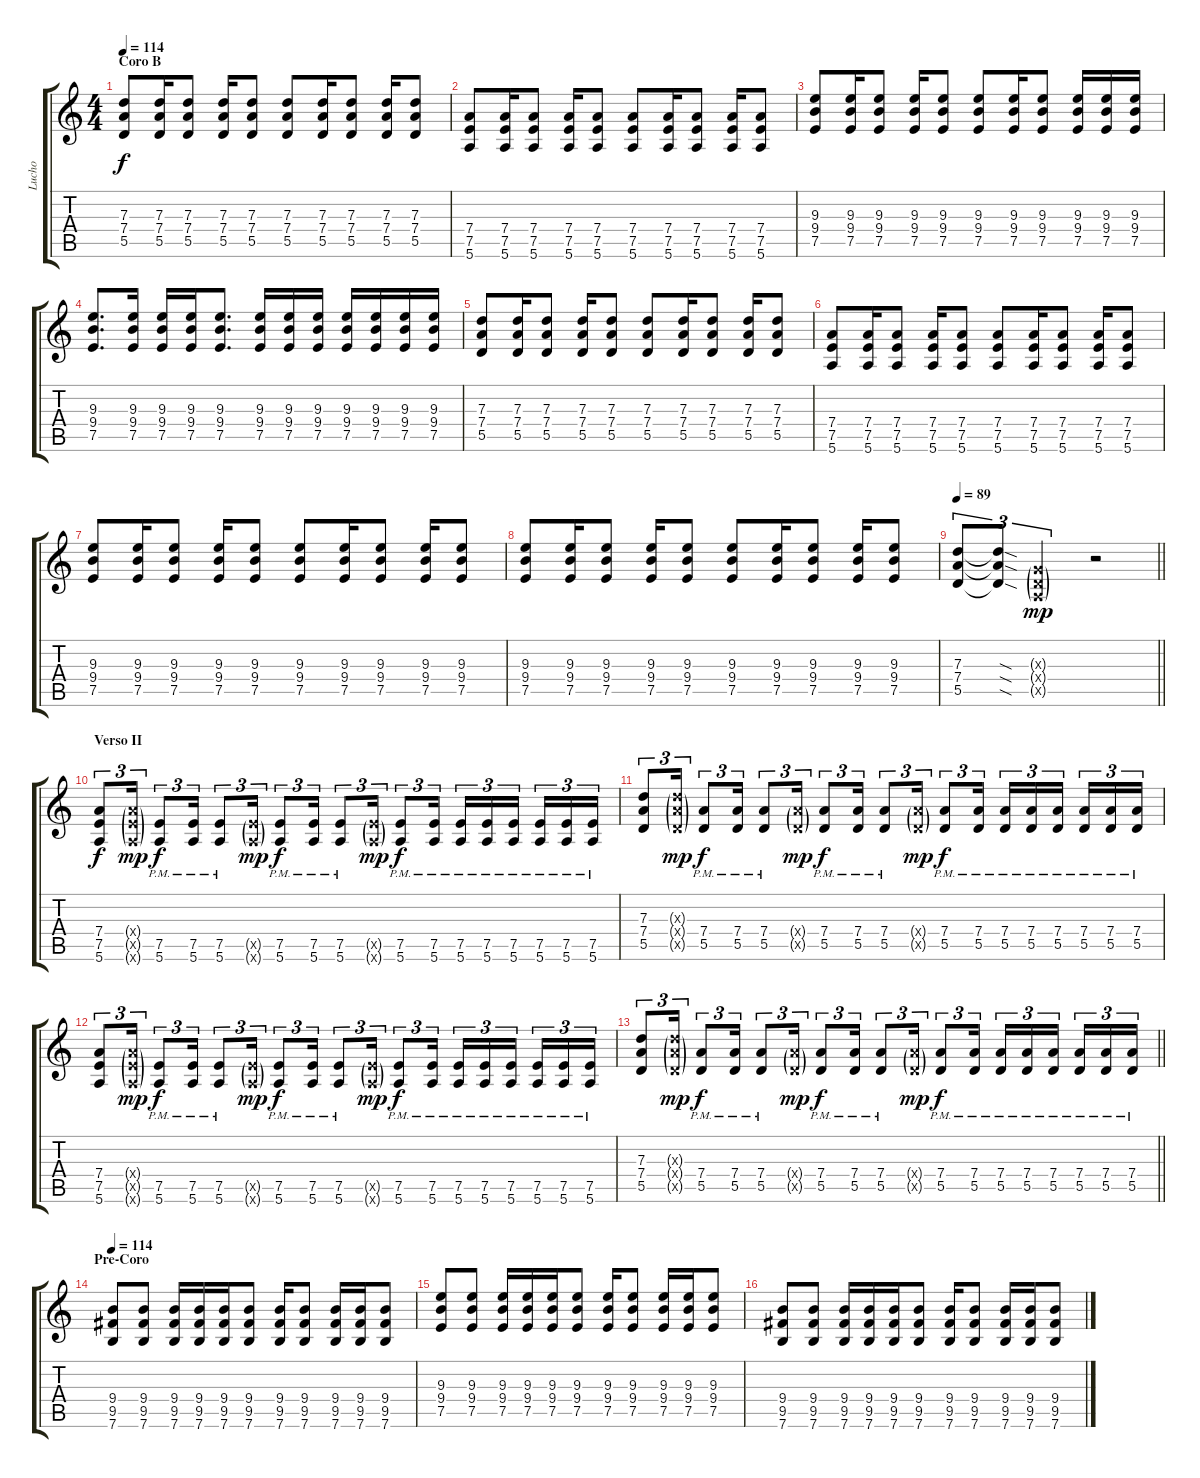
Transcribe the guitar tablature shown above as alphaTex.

\track ("Lucho" "Lucho") {instrument distortionguitar}
\staff {score tabs}
\tuning (E4 B3 G3 D3 A2 E2) {hide}
\ts (4 4)
\section ("" "Coro B")
\tempo 114
\clef g2
\ks c
(7.3 7.4 5.5).8{dy f} (7.3 7.4 5.5).16 (7.3 7.4 5.5).8 (7.3 7.4 5.5).16 (7.3 7.4 5.5).8 (7.3 7.4 5.5).8 (7.3 7.4 5.5).16 (7.3 7.4 5.5).8 (7.3 7.4 5.5).16 (7.3 7.4 5.5).8 |
(7.4 7.5 5.6).8 (7.4 7.5 5.6).16 (7.4 7.5 5.6).8 (7.4 7.5 5.6).16 (7.4 7.5 5.6).8 (7.4 7.5 5.6).8 (7.4 7.5 5.6).16 (7.4 7.5 5.6).8 (7.4 7.5 5.6).16 (7.4 7.5 5.6).8 |
(9.3 9.4 7.5).8 (9.3 9.4 7.5).16 (9.3 9.4 7.5).8 (9.3 9.4 7.5).16 (9.3 9.4 7.5).8 (9.3 9.4 7.5).8 (9.3 9.4 7.5).16 (9.3 9.4 7.5).8 (9.3 9.4 7.5).16 (9.3 9.4 7.5).16 (9.3 9.4 7.5).16 |
(9.3 9.4 7.5).8{d} (9.3 9.4 7.5).16 (9.3 9.4 7.5).16 (9.3 9.4 7.5).16 (9.3 9.4 7.5).8{d} (9.3 9.4 7.5).16 (9.3 9.4 7.5).16 (9.3 9.4 7.5).16 (9.3 9.4 7.5).16 (9.3 9.4 7.5).16 (9.3 9.4 7.5).16 (9.3 9.4 7.5).16 |
(7.3 7.4 5.5).8 (7.3 7.4 5.5).16 (7.3 7.4 5.5).8 (7.3 7.4 5.5).16 (7.3 7.4 5.5).8 (7.3 7.4 5.5).8 (7.3 7.4 5.5).16 (7.3 7.4 5.5).8 (7.3 7.4 5.5).16 (7.3 7.4 5.5).8 |
(7.4 7.5 5.6).8 (7.4 7.5 5.6).16 (7.4 7.5 5.6).8 (7.4 7.5 5.6).16 (7.4 7.5 5.6).8 (7.4 7.5 5.6).8 (7.4 7.5 5.6).16 (7.4 7.5 5.6).8 (7.4 7.5 5.6).16 (7.4 7.5 5.6).8 |
(9.3 9.4 7.5).8 (9.3 9.4 7.5).16 (9.3 9.4 7.5).8 (9.3 9.4 7.5).16 (9.3 9.4 7.5).8 (9.3 9.4 7.5).8 (9.3 9.4 7.5).16 (9.3 9.4 7.5).8 (9.3 9.4 7.5).16 (9.3 9.4 7.5).8 |
(9.3 9.4 7.5).8 (9.3 9.4 7.5).16 (9.3 9.4 7.5).8 (9.3 9.4 7.5).16 (9.3 9.4 7.5).8 (9.3 9.4 7.5).8 (9.3 9.4 7.5).16 (9.3 9.4 7.5).8 (9.3 9.4 7.5).16 (9.3 9.4 7.5).8 |
\tempo 89
\barLineRight lightlight
(7.3 7.4 5.5).8{tu (3 2)} (7.3{sod t} 7.4{sod t} 5.5{sod t}).8{tu (3 2)} (0.3{g x} 0.4{g x} 0.5{g x}).2{tu (3 2) dy mp} r.2 |
\section ("" "Verso II")
(7.4 7.5 5.6).8{tu (3 2) dy f} (7.4{g x} 7.5{g x} 5.6{g x}).16{tu (3 2) dy mp} (7.5{pm} 5.6{pm}).8{tu (3 2) dy f} (7.5{pm} 5.6{pm}).16{tu (3 2)} (7.5{pm} 5.6{pm}).8{tu (3 2)} (7.5{g x} 5.6{g x}).16{tu (3 2) dy mp} (7.5{pm} 5.6{pm}).8{tu (3 2) dy f} (7.5{pm} 5.6{pm}).16{tu (3 2)} (7.5{pm} 5.6{pm}).8{tu (3 2)} (7.5{g x} 5.6{g x}).16{tu (3 2) dy mp} (7.5{pm} 5.6{pm}).8{tu (3 2) dy f} (7.5{pm} 5.6{pm}).16{tu (3 2)} (7.5{pm} 5.6{pm}).16{tu (3 2)} (7.5{pm} 5.6{pm}).16{tu (3 2)} (7.5{pm} 5.6{pm}).16{tu (3 2) beam splitsecondary} (7.5{pm} 5.6{pm}).16{tu (3 2)} (7.5{pm} 5.6{pm}).16{tu (3 2)} (7.5{pm} 5.6{pm}).16{tu (3 2)} |
(7.3 7.4 5.5).8{tu (3 2)} (7.3{g x} 7.4{g x} 5.5{g x}).16{tu (3 2) dy mp} (7.4{pm} 5.5{pm}).8{tu (3 2) dy f} (7.4{pm} 5.5{pm}).16{tu (3 2)} (7.4{pm} 5.5{pm}).8{tu (3 2)} (7.4{g x} 5.5{g x}).16{tu (3 2) dy mp} (7.4{pm} 5.5{pm}).8{tu (3 2) dy f} (7.4{pm} 5.5{pm}).16{tu (3 2)} (7.4{pm} 5.5{pm}).8{tu (3 2)} (7.4{g x} 5.5{g x}).16{tu (3 2) dy mp} (7.4{pm} 5.5{pm}).8{tu (3 2) dy f} (7.4{pm} 5.5{pm}).16{tu (3 2)} (7.4{pm} 5.5{pm}).16{tu (3 2)} (7.4{pm} 5.5{pm}).16{tu (3 2)} (7.4{pm} 5.5{pm}).16{tu (3 2) beam splitsecondary} (7.4{pm} 5.5{pm}).16{tu (3 2)} (7.4{pm} 5.5{pm}).16{tu (3 2)} (7.4{pm} 5.5{pm}).16{tu (3 2)} |
(7.4 7.5 5.6).8{tu (3 2)} (7.4{g x} 7.5{g x} 5.6{g x}).16{tu (3 2) dy mp} (7.5{pm} 5.6{pm}).8{tu (3 2) dy f} (7.5{pm} 5.6{pm}).16{tu (3 2)} (7.5{pm} 5.6{pm}).8{tu (3 2)} (7.5{g x} 5.6{g x}).16{tu (3 2) dy mp} (7.5{pm} 5.6{pm}).8{tu (3 2) dy f} (7.5{pm} 5.6{pm}).16{tu (3 2)} (7.5{pm} 5.6{pm}).8{tu (3 2)} (7.5{g x} 5.6{g x}).16{tu (3 2) dy mp} (7.5{pm} 5.6{pm}).8{tu (3 2) dy f} (7.5{pm} 5.6{pm}).16{tu (3 2)} (7.5{pm} 5.6{pm}).16{tu (3 2)} (7.5{pm} 5.6{pm}).16{tu (3 2)} (7.5{pm} 5.6{pm}).16{tu (3 2) beam splitsecondary} (7.5{pm} 5.6{pm}).16{tu (3 2)} (7.5{pm} 5.6{pm}).16{tu (3 2)} (7.5{pm} 5.6{pm}).16{tu (3 2)} |
\barLineRight lightlight
(7.3 7.4 5.5).8{tu (3 2)} (7.3{g x} 7.4{g x} 5.5{g x}).16{tu (3 2) dy mp} (7.4{pm} 5.5{pm}).8{tu (3 2) dy f} (7.4{pm} 5.5{pm}).16{tu (3 2)} (7.4{pm} 5.5{pm}).8{tu (3 2)} (7.4{g x} 5.5{g x}).16{tu (3 2) dy mp} (7.4{pm} 5.5{pm}).8{tu (3 2) dy f} (7.4{pm} 5.5{pm}).16{tu (3 2)} (7.4{pm} 5.5{pm}).8{tu (3 2)} (7.4{g x} 5.5{g x}).16{tu (3 2) dy mp} (7.4{pm} 5.5{pm}).8{tu (3 2) dy f} (7.4{pm} 5.5{pm}).16{tu (3 2)} (7.4{pm} 5.5{pm}).16{tu (3 2)} (7.4{pm} 5.5{pm}).16{tu (3 2)} (7.4{pm} 5.5{pm}).16{tu (3 2) beam splitsecondary} (7.4{pm} 5.5{pm}).16{tu (3 2)} (7.4{pm} 5.5{pm}).16{tu (3 2)} (7.4{pm} 5.5{pm}).16{tu (3 2)} |
\section ("" "Pre-Coro")
\tempo 114
(9.4 9.5 7.6).8 (9.4 9.5 7.6).8 (9.4 9.5 7.6).16 (9.4 9.5 7.6).16 (9.4 9.5 7.6).16 (9.4 9.5 7.6).8 (9.4 9.5 7.6).16 (9.4 9.5 7.6).8 (9.4 9.5 7.6).16 (9.4 9.5 7.6).16 (9.4 9.5 7.6).8 |
(9.3 9.4 7.5).8 (9.3 9.4 7.5).8 (9.3 9.4 7.5).16 (9.3 9.4 7.5).16 (9.3 9.4 7.5).16 (9.3 9.4 7.5).8 (9.3 9.4 7.5).16 (9.3 9.4 7.5).8 (9.3 9.4 7.5).16 (9.3 9.4 7.5).16 (9.3 9.4 7.5).8 |
(9.4 9.5 7.6).8 (9.4 9.5 7.6).8 (9.4 9.5 7.6).16 (9.4 9.5 7.6).16 (9.4 9.5 7.6).16 (9.4 9.5 7.6).8 (9.4 9.5 7.6).16 (9.4 9.5 7.6).8 (9.4 9.5 7.6).16 (9.4 9.5 7.6).16 (9.4 9.5 7.6).8
